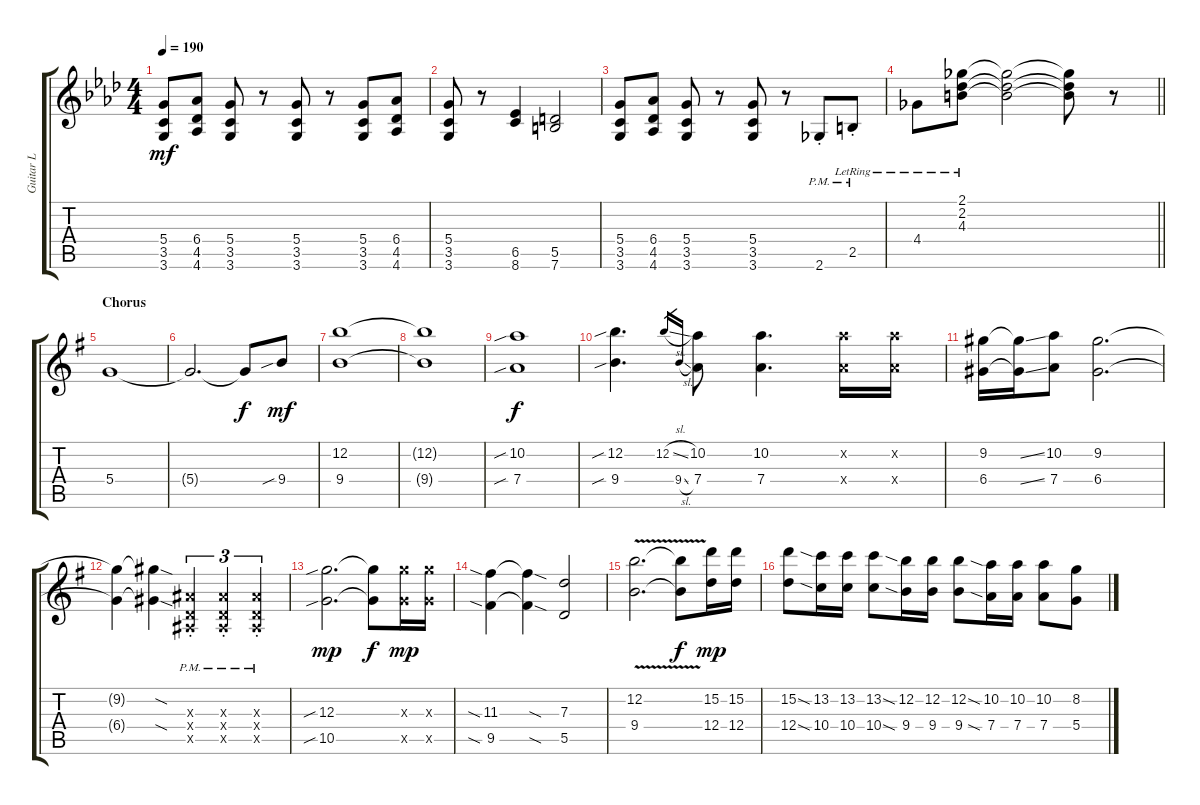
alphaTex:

\track ("Guitar L" "Guitar L") {instrument distortionguitar}
\staff {score tabs}
\tuning (E4 B3 G3 D3 A2 E2) {hide}
\ts (4 4)
\tempo 190
\clef g2
\ks ab
(5.4 3.5 3.6).8{dy mf} (6.4 4.5 4.6).8 (5.4 3.5 3.6).8 r.8 (5.4 3.5 3.6).8 r.8 (5.4 3.5 3.6).8 (6.4 4.5 4.6).8 |
(5.4 3.5 3.6).8 r.8 (6.5 8.6).4 (5.5 7.6).2 |
(5.4 3.5 3.6).8 (6.4 4.5 4.6).8 (5.4 3.5 3.6).8 r.8 (5.4 3.5 3.6).8 r.8 2.6{pm st}.8 2.5{pm st lr}.8 |
\barLineRight lightlight
4.4{lr}.8 (2.1{lr} 2.2{lr} 4.3{lr}).8 (2.1{t} 2.2{t} 4.3{t}).2 (2.1{t} 2.2{t} 4.3{t}).8 r.8 |
\section ("" "Chorus")
\ks g
5.4.1 |
5.4{t}.2{d} 5.4{t}.8{dy f} 9.4{sib}.8{dy mf} |
(12.2 9.4).1 |
(12.2{t} 9.4{t}).1 |
(10.2{sib} 7.4{sib}).1{dy f} |
(12.2{sib} 9.4{sib}).4{d} 12.2{sl}.16{gr} 9.4{sl}.16{gr} (10.2 7.4).8 (10.2 7.4).4{d} (10.2{x} 7.4{x}).16 (10.2{x} 7.4{x}).16 |
(9.2 6.4).16 (9.2{ss t} 6.4{ss t}).16 (10.2 7.4).8 (9.2 6.4).2{d} |
(9.2{t} 6.4{t}).4 (9.2{sod t} 6.4{sod t}).4 (3.3{pm st x} 0.4{pm st x} 1.5{pm st x}).4{tu (3 2)} (3.3{pm st x} 0.4{pm st x} 1.5{pm st x}).4{tu (3 2)} (3.3{pm st x} 0.4{pm st x} 1.5{pm st x}).4{tu (3 2)} |
(12.3{sib} 10.5{sib}).2{d dy mp} (12.3{t} 10.5{t}).8{dy f} (12.3{x} 10.5{x}).16{dy mp} (12.3{x} 10.5{x}).16 |
(11.3{sia} 9.5{sia}).4 (11.3{sod t} 9.5{sod t}).4 (7.3 5.5).2 |
(12.2{v} 9.4{v}).2{d} (12.2{t} 9.4{t}).8{dy f} (15.2 12.4).16{dy mp} (15.2 12.4).16 |
(15.2 12.4).8 (13.2{sia} 10.4{sia}).16 (13.2 10.4).16 (13.2 10.4).8 (12.2{sia} 9.4{sia}).16 (12.2 9.4).16 (12.2 9.4).8 (10.2{sia} 7.4{sia}).16 (10.2 7.4).16 (10.2 7.4).8 (8.2 5.4).8
